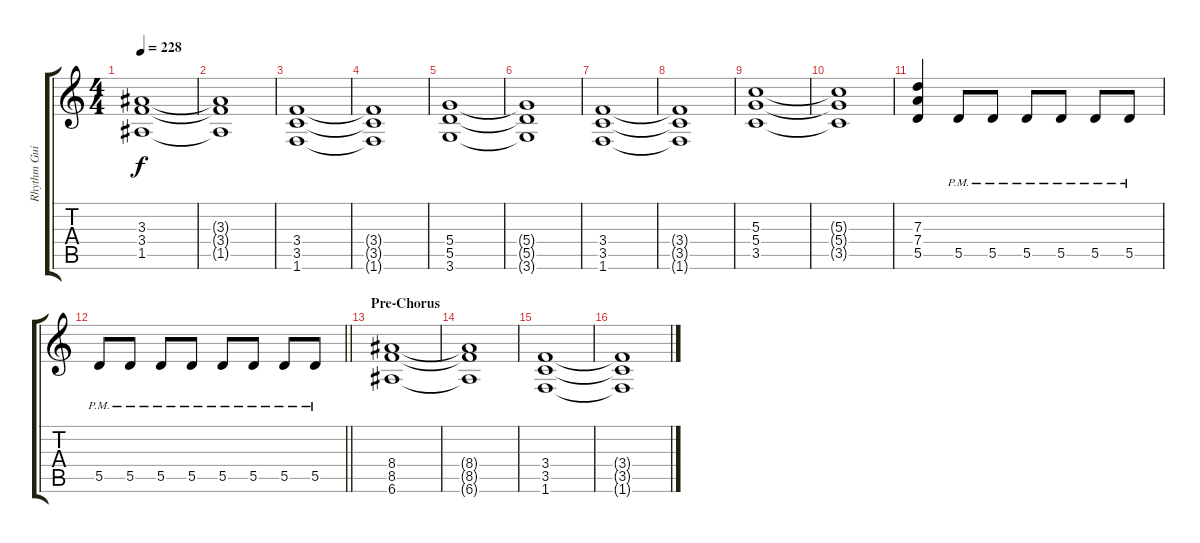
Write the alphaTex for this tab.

\track ("Rhythm Guitar I" "Rhythm Gui") {instrument overdrivenguitar}
\staff {score tabs}
\tuning (E4 B3 G3 D3 A2 E2) {hide}
\ts (4 4)
\tempo 228
\clef g2
\ks c
(3.3 3.4 1.5).1{dy f} |
(3.3{t} 3.4{t} 1.5{t}).1 |
(3.4 3.5 1.6).1 |
(3.4{t} 3.5{t} 1.6{t}).1 |
(5.4 5.5 3.6).1 |
(5.4{t} 5.5{t} 3.6{t}).1 |
(3.4 3.5 1.6).1 |
(3.4{t} 3.5{t} 1.6{t}).1 |
(5.3 5.4 3.5).1 |
(5.3{t} 5.4{t} 3.5{t}).1 |
(7.3 7.4 5.5).4 5.5{pm}.8 5.5{pm}.8 5.5{pm}.8 5.5{pm}.8 5.5{pm}.8 5.5{pm}.8 |
\barLineRight lightlight
5.5{pm}.8 5.5{pm}.8 5.5{pm}.8 5.5{pm}.8 5.5{pm}.8 5.5{pm}.8 5.5{pm}.8 5.5{pm}.8 |
\section ("" "Pre-Chorus")
(8.4 8.5 6.6).1 |
(8.4{t} 8.5{t} 6.6{t}).1 |
(3.4 3.5 1.6).1 |
(3.4{t} 3.5{t} 1.6{t}).1
